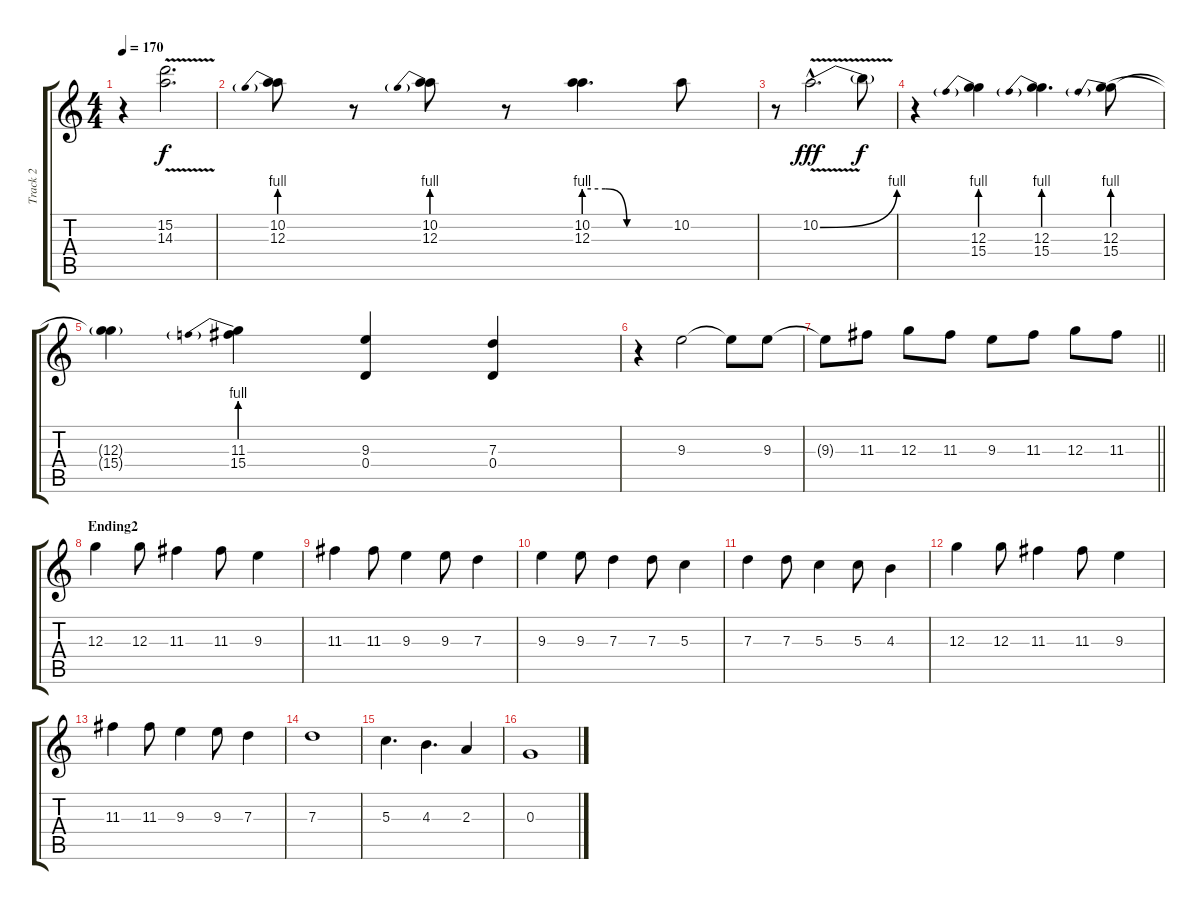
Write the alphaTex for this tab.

\track ("Track 2" "Track 2") {instrument overdrivenguitar}
\staff {score tabs}
\tuning (E4 B3 G3 D3 A2 E2) {hide}
\ts (4 4)
\tempo 170
\clef g2
\ks c
r.4{dy f} (15.2{v} 14.3{v}).2{d} |
(10.2 12.3{be (prebend 0 4 60 4)}).8 r.8 (10.2 12.3{be (prebend 0 4 60 4)}).8 r.8 (10.2 12.3{be (custom 0 4 15 4 30 0 60 0)}).4{d} 10.2.8 |
r.8 10.2{be (bend 0 0 60 4) v hac}.2{d dy fff} 10.2{t}.8{dy f} |
r.4 (12.3 15.4{be (prebend 0 4 60 4)}).4 (12.3 15.4{be (prebend 0 4 60 4)}).4{d} (12.3 15.4{be (prebend 0 4 60 4)}).8 |
(12.3{t} 15.4{t}).4 (11.3 15.4{be (prebend 0 4 60 4)}).4 (9.3 0.4).4 (7.3 0.4).4 |
r.4 9.3.2 9.3{t}.8 9.3.8 |
\barLineRight lightlight
9.3{t}.8 11.3.8 12.3.8 11.3.8 9.3.8 11.3.8 12.3.8 11.3.8 |
\section ("" "Ending2")
12.3.4 12.3.8 11.3.4 11.3.8 9.3.4 |
11.3.4 11.3.8 9.3.4 9.3.8 7.3.4 |
9.3.4 9.3.8 7.3.4 7.3.8 5.3.4 |
7.3.4 7.3.8 5.3.4 5.3.8 4.3.4 |
12.3.4 12.3.8 11.3.4 11.3.8 9.3.4 |
11.3.4 11.3.8 9.3.4 9.3.8 7.3.4 |
7.3.1 |
5.3.4{d} 4.3.4{d} 2.3.4 |
0.3.1
